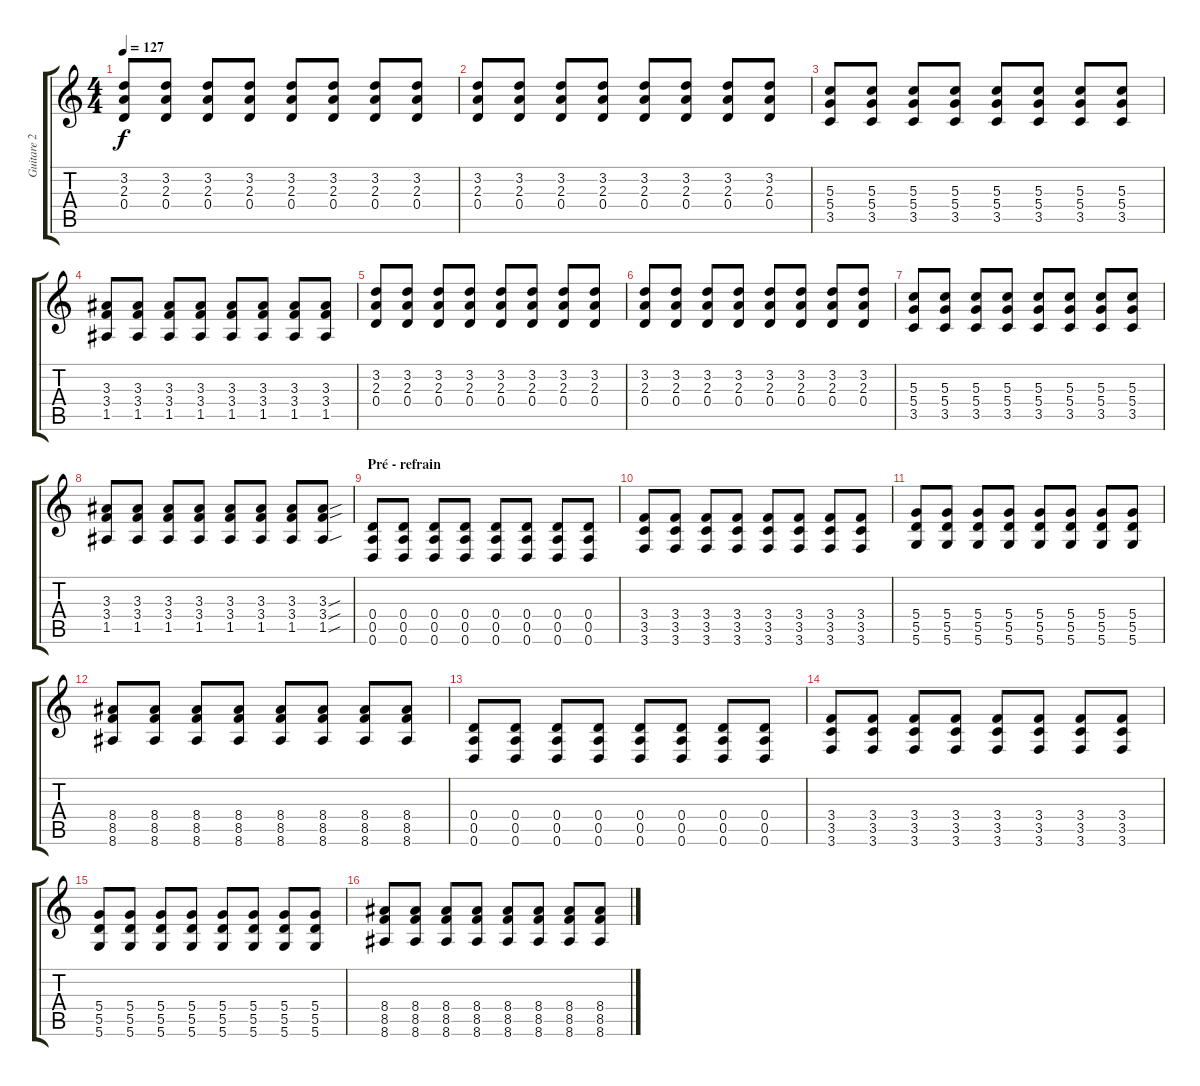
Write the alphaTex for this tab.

\track ("Guitare 2" "Guitare 2") {instrument electricguitarjazz}
\staff {score tabs}
\tuning (E4 B3 G3 D3 A2 D2) {hide}
\ts (4 4)
\tempo 127
\clef g2
\ks c
(3.2 2.3 0.4).8{dy f volume 10 instrument overdrivenguitar} (3.2 2.3 0.4).8 (3.2 2.3 0.4).8 (3.2 2.3 0.4).8 (3.2 2.3 0.4).8 (3.2 2.3 0.4).8 (3.2 2.3 0.4).8 (3.2 2.3 0.4).8 |
(3.2 2.3 0.4).8 (3.2 2.3 0.4).8 (3.2 2.3 0.4).8 (3.2 2.3 0.4).8 (3.2 2.3 0.4).8 (3.2 2.3 0.4).8 (3.2 2.3 0.4).8 (3.2 2.3 0.4).8 |
(5.3 5.4 3.5).8 (5.3 5.4 3.5).8 (5.3 5.4 3.5).8 (5.3 5.4 3.5).8 (5.3 5.4 3.5).8 (5.3 5.4 3.5).8 (5.3 5.4 3.5).8 (5.3 5.4 3.5).8 |
(3.3 3.4 1.5).8 (3.3 3.4 1.5).8 (3.3 3.4 1.5).8 (3.3 3.4 1.5).8 (3.3 3.4 1.5).8 (3.3 3.4 1.5).8 (3.3 3.4 1.5).8 (3.3 3.4 1.5).8 |
(3.2 2.3 0.4).8 (3.2 2.3 0.4).8 (3.2 2.3 0.4).8 (3.2 2.3 0.4).8 (3.2 2.3 0.4).8 (3.2 2.3 0.4).8 (3.2 2.3 0.4).8 (3.2 2.3 0.4).8 |
(3.2 2.3 0.4).8 (3.2 2.3 0.4).8 (3.2 2.3 0.4).8 (3.2 2.3 0.4).8 (3.2 2.3 0.4).8 (3.2 2.3 0.4).8 (3.2 2.3 0.4).8 (3.2 2.3 0.4).8 |
(5.3 5.4 3.5).8 (5.3 5.4 3.5).8 (5.3 5.4 3.5).8 (5.3 5.4 3.5).8 (5.3 5.4 3.5).8 (5.3 5.4 3.5).8 (5.3 5.4 3.5).8 (5.3 5.4 3.5).8 |
(3.3 3.4 1.5).8 (3.3 3.4 1.5).8 (3.3 3.4 1.5).8 (3.3 3.4 1.5).8 (3.3 3.4 1.5).8 (3.3 3.4 1.5).8 (3.3 3.4 1.5).8 (3.3{sou} 3.4{sou} 1.5{sou}).8 |
\section ("" "Pré - refrain")
(0.4 0.5 0.6).8{volume 15 instrument distortionguitar} (0.4 0.5 0.6).8 (0.4 0.5 0.6).8 (0.4 0.5 0.6).8 (0.4 0.5 0.6).8 (0.4 0.5 0.6).8 (0.4 0.5 0.6).8 (0.4 0.5 0.6).8 |
(3.4 3.5 3.6).8 (3.4 3.5 3.6).8 (3.4 3.5 3.6).8 (3.4 3.5 3.6).8 (3.4 3.5 3.6).8 (3.4 3.5 3.6).8 (3.4 3.5 3.6).8 (3.4 3.5 3.6).8 |
(5.4 5.5 5.6).8 (5.4 5.5 5.6).8 (5.4 5.5 5.6).8 (5.4 5.5 5.6).8 (5.4 5.5 5.6).8 (5.4 5.5 5.6).8 (5.4 5.5 5.6).8 (5.4 5.5 5.6).8 |
(8.4 8.5 8.6).8 (8.4 8.5 8.6).8 (8.4 8.5 8.6).8 (8.4 8.5 8.6).8 (8.4 8.5 8.6).8 (8.4 8.5 8.6).8 (8.4 8.5 8.6).8 (8.4 8.5 8.6).8 |
(0.4 0.5 0.6).8 (0.4 0.5 0.6).8 (0.4 0.5 0.6).8 (0.4 0.5 0.6).8 (0.4 0.5 0.6).8 (0.4 0.5 0.6).8 (0.4 0.5 0.6).8 (0.4 0.5 0.6).8 |
(3.4 3.5 3.6).8 (3.4 3.5 3.6).8 (3.4 3.5 3.6).8 (3.4 3.5 3.6).8 (3.4 3.5 3.6).8 (3.4 3.5 3.6).8 (3.4 3.5 3.6).8 (3.4 3.5 3.6).8 |
(5.4 5.5 5.6).8 (5.4 5.5 5.6).8 (5.4 5.5 5.6).8 (5.4 5.5 5.6).8 (5.4 5.5 5.6).8 (5.4 5.5 5.6).8 (5.4 5.5 5.6).8 (5.4 5.5 5.6).8 |
(8.4 8.5 8.6).8 (8.4 8.5 8.6).8 (8.4 8.5 8.6).8 (8.4 8.5 8.6).8 (8.4 8.5 8.6).8 (8.4 8.5 8.6).8 (8.4 8.5 8.6).8 (8.4 8.5 8.6).8
